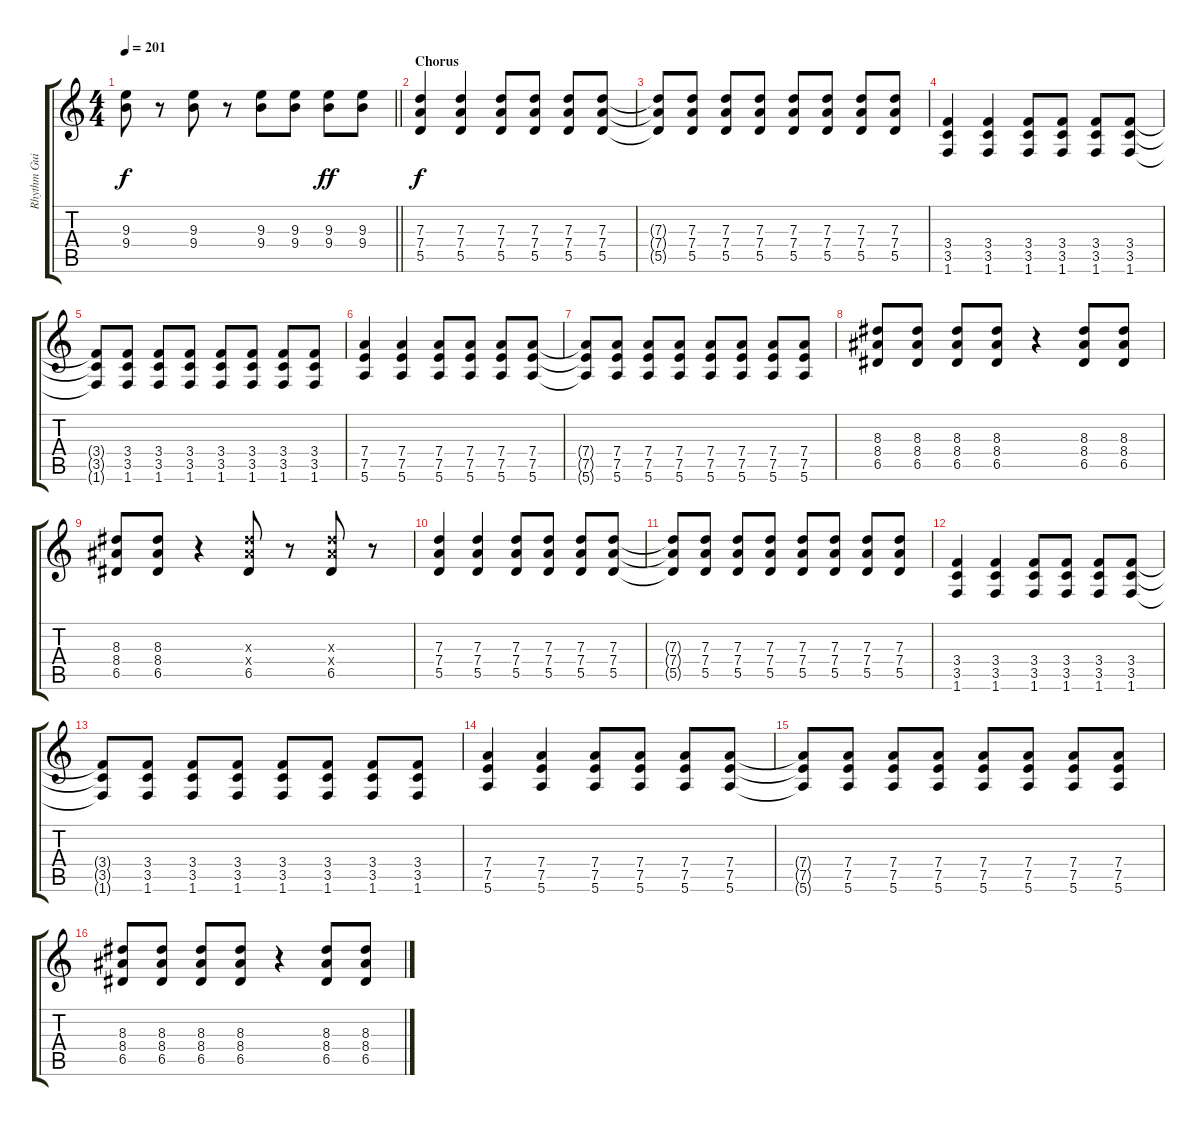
\track ("Rhythm Guitar" "Rhythm Gui") {instrument overdrivenguitar}
\staff {score tabs}
\tuning (E4 B3 G3 D3 A2 E2) {hide}
\ts (4 4)
\tempo 201
\clef g2
\barLineRight lightlight
\ks c
(9.3 9.4).8{dy f} r.8 (9.3 9.4).8 r.8 (9.3 9.4).8 (9.3 9.4).8 (9.3 9.4).8{dy ff} (9.3 9.4).8 |
\section ("" "Chorus")
(7.3 7.4 5.5).4{dy f instrument distortionguitar} (7.3 7.4 5.5).4 (7.3 7.4 5.5).8 (7.3 7.4 5.5).8 (7.3 7.4 5.5).8 (7.3 7.4 5.5).8 |
(7.3{t} 7.4{t} 5.5{t}).8 (7.3 7.4 5.5).8 (7.3 7.4 5.5).8 (7.3 7.4 5.5).8 (7.3 7.4 5.5).8 (7.3 7.4 5.5).8 (7.3 7.4 5.5).8 (7.3 7.4 5.5).8 |
(3.4 3.5 1.6).4 (3.4 3.5 1.6).4 (3.4 3.5 1.6).8 (3.4 3.5 1.6).8 (3.4 3.5 1.6).8 (3.4 3.5 1.6).8 |
(3.4{t} 3.5{t} 1.6{t}).8 (3.4 3.5 1.6).8 (3.4 3.5 1.6).8 (3.4 3.5 1.6).8 (3.4 3.5 1.6).8 (3.4 3.5 1.6).8 (3.4 3.5 1.6).8 (3.4 3.5 1.6).8 |
(7.4 7.5 5.6).4 (7.4 7.5 5.6).4 (7.4 7.5 5.6).8 (7.4 7.5 5.6).8 (7.4 7.5 5.6).8 (7.4 7.5 5.6).8 |
(7.4{t} 7.5{t} 5.6{t}).8 (7.4 7.5 5.6).8 (7.4 7.5 5.6).8 (7.4 7.5 5.6).8 (7.4 7.5 5.6).8 (7.4 7.5 5.6).8 (7.4 7.5 5.6).8 (7.4 7.5 5.6).8 |
(8.3 8.4 6.5).8 (8.3 8.4 6.5).8 (8.3 8.4 6.5).8 (8.3 8.4 6.5).8 r.4 (8.3 8.4 6.5).8 (8.3 8.4 6.5).8 |
(8.3 8.4 6.5).8 (8.3 8.4 6.5).8 r.4 (8.3{x} 8.4{x} 6.5).8 r.8 (8.3{x} 8.4{x} 6.5).8 r.8 |
(7.3 7.4 5.5).4 (7.3 7.4 5.5).4 (7.3 7.4 5.5).8 (7.3 7.4 5.5).8 (7.3 7.4 5.5).8 (7.3 7.4 5.5).8 |
(7.3{t} 7.4{t} 5.5{t}).8 (7.3 7.4 5.5).8 (7.3 7.4 5.5).8 (7.3 7.4 5.5).8 (7.3 7.4 5.5).8 (7.3 7.4 5.5).8 (7.3 7.4 5.5).8 (7.3 7.4 5.5).8 |
(3.4 3.5 1.6).4 (3.4 3.5 1.6).4 (3.4 3.5 1.6).8 (3.4 3.5 1.6).8 (3.4 3.5 1.6).8 (3.4 3.5 1.6).8 |
(3.4{t} 3.5{t} 1.6{t}).8 (3.4 3.5 1.6).8 (3.4 3.5 1.6).8 (3.4 3.5 1.6).8 (3.4 3.5 1.6).8 (3.4 3.5 1.6).8 (3.4 3.5 1.6).8 (3.4 3.5 1.6).8 |
(7.4 7.5 5.6).4 (7.4 7.5 5.6).4 (7.4 7.5 5.6).8 (7.4 7.5 5.6).8 (7.4 7.5 5.6).8 (7.4 7.5 5.6).8 |
(7.4{t} 7.5{t} 5.6{t}).8 (7.4 7.5 5.6).8 (7.4 7.5 5.6).8 (7.4 7.5 5.6).8 (7.4 7.5 5.6).8 (7.4 7.5 5.6).8 (7.4 7.5 5.6).8 (7.4 7.5 5.6).8 |
(8.3 8.4 6.5).8 (8.3 8.4 6.5).8 (8.3 8.4 6.5).8 (8.3 8.4 6.5).8 r.4 (8.3 8.4 6.5).8 (8.3 8.4 6.5).8
